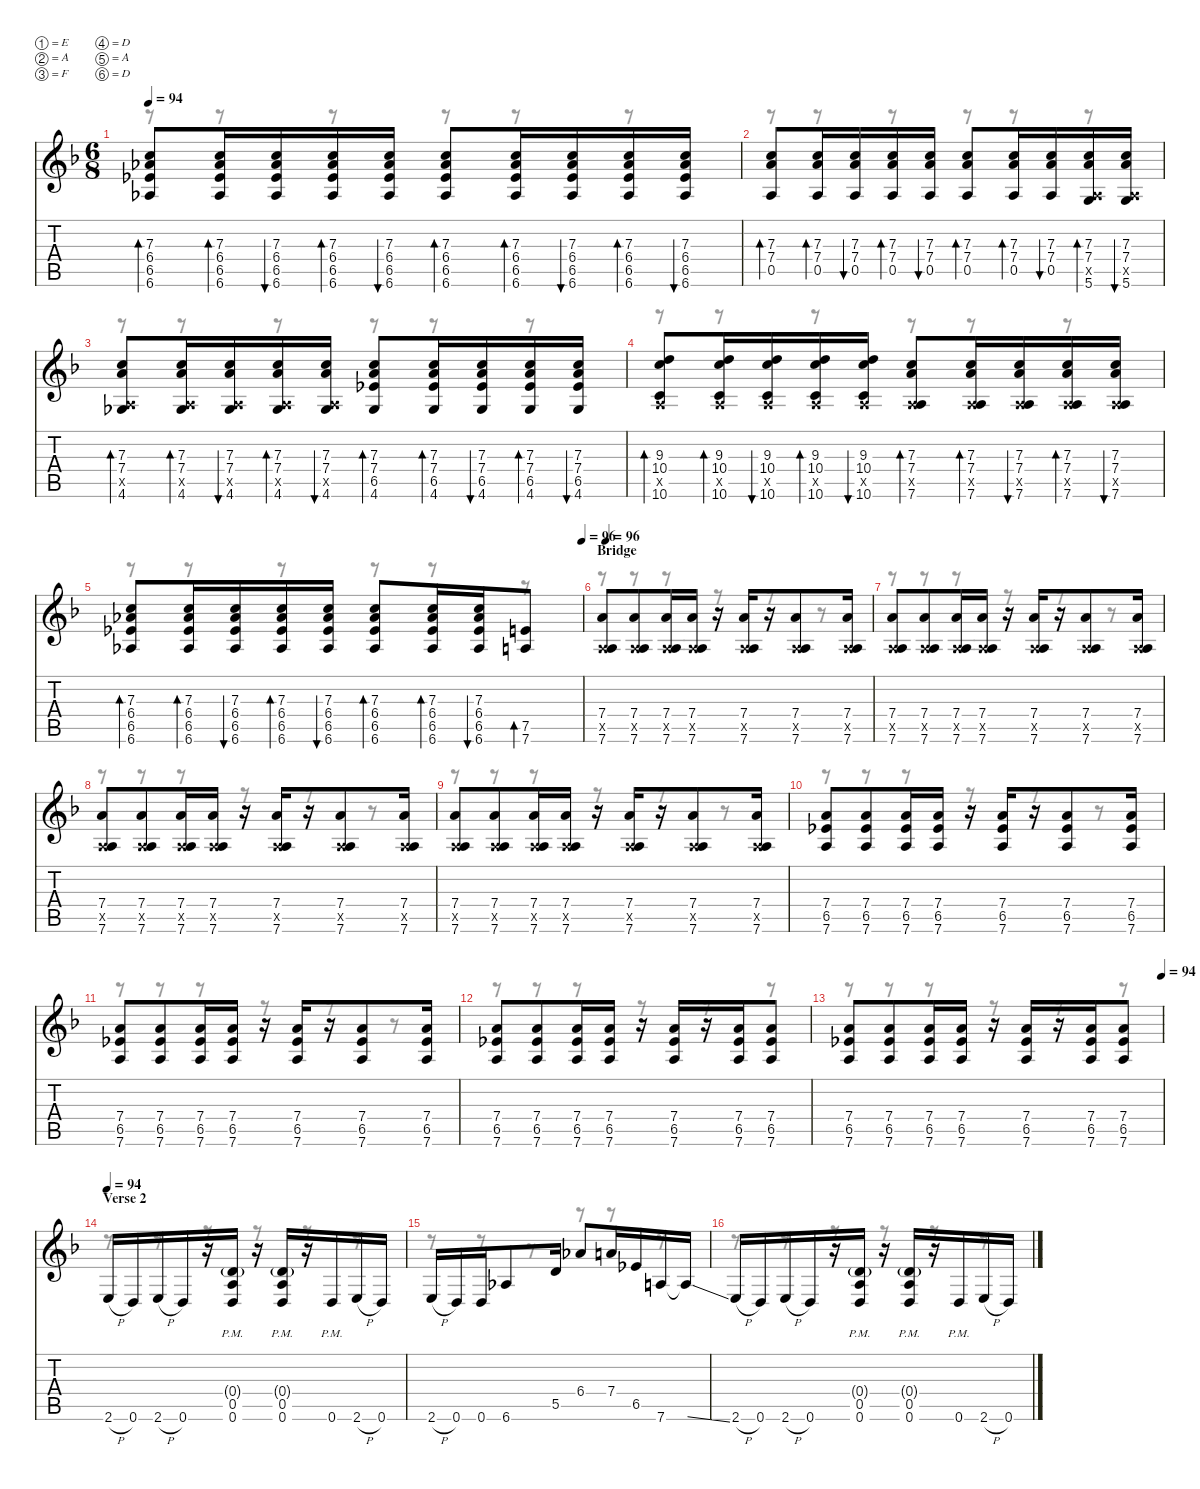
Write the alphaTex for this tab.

\defaultSystemsLayout 4
\hideDynamics
\bracketExtendMode nobrackets
\singleTrackTrackNamePolicy hidden
\multiTrackTrackNamePolicy hidden
\otherSystemsTrackNameOrientation horizontal
\track ("P. Lindgren" "dist.guit.") {instrument distortionguitar}
\staff {score tabs}
\tuning (E4 A3 F3 D3 A2 D2)
\voice
\ts (6 8)
\tempo 94
\clef g2
\ks dminor
(7.3{acc forcenatural} 6.4{acc b} 6.5{acc b} 6.6{acc b}).8{bd 30 dy f beam Up} (7.3{acc forcenatural} 6.4{acc b} 6.5{acc b} 6.6{acc b}).16{bd 30 beam Up} (7.3{acc forcenatural} 6.4{acc b} 6.5{acc b} 6.6{acc b}).16{bu 60 beam Up} (7.3{acc forcenatural} 6.4{acc b} 6.5{acc b} 6.6{acc b}).16{bd 30 beam Up} (7.3{acc forcenatural} 6.4{acc b} 6.5{acc b} 6.6{acc b}).16{bu 60 beam Up} (7.3{acc forcenatural} 6.4{acc b} 6.5{acc b} 6.6{acc b}).8{bd 30 beam Up} (7.3{acc forcenatural} 6.4{acc b} 6.5{acc b} 6.6{acc b}).16{bd 30 beam Up} (7.3{acc forcenatural} 6.4{acc b} 6.5{acc b} 6.6{acc b}).16{bu 60 beam Up} (7.3{acc forcenatural} 6.4{acc b} 6.5{acc b} 6.6{acc b}).16{bd 30 beam Up} (7.3{acc forcenatural} 6.4{acc b} 6.5{acc b} 6.6{acc b}).16{bu 60 beam Up} |
(7.3{acc forcenatural} 7.4{acc forcenatural} 0.5{acc forcenatural}).8{bd 30 beam Up} (7.3{acc forcenatural} 7.4{acc forcenatural} 0.5{acc forcenatural}).16{bd 30 beam Up} (7.3{acc forcenatural} 7.4{acc forcenatural} 0.5{acc forcenatural}).16{bu 30 beam Up} (7.3{acc forcenatural} 7.4{acc forcenatural} 0.5{acc forcenatural}).16{bd 30 beam Up} (7.3{acc forcenatural} 7.4{acc forcenatural} 0.5{acc forcenatural}).16{bu 30 beam Up} (7.3{acc forcenatural} 7.4{acc forcenatural} 0.5{acc forcenatural}).8{bd 30 beam Up} (7.3{acc forcenatural} 7.4{acc forcenatural} 0.5{acc forcenatural}).16{bd 30 beam Up} (7.3{acc forcenatural} 7.4{acc forcenatural} 0.5{acc forcenatural}).16{bu 30 beam Up} (7.3{acc forcenatural} 7.4{acc forcenatural} 0.5{x acc forcenatural} 5.6{acc forcenatural}).16{bd 30 beam Up} (7.3{acc forcenatural} 7.4{acc forcenatural} 0.5{x acc forcenatural} 5.6{acc forcenatural}).16{bu 30 beam Up} |
(7.3{acc forcenatural} 7.4{acc forcenatural} 0.5{x acc forcenatural} 4.6{acc b}).8{bd 30 beam Up} (7.3{acc forcenatural} 7.4{acc forcenatural} 0.5{x acc forcenatural} 4.6{acc b}).16{bd 30 beam Up} (7.3{acc forcenatural} 7.4{acc forcenatural} 0.5{x acc forcenatural} 4.6{acc b}).16{bu 30 beam Up} (7.3{acc forcenatural} 7.4{acc forcenatural} 0.5{x acc forcenatural} 4.6{acc b}).16{bd 30 beam Up} (7.3{acc forcenatural} 7.4{acc forcenatural} 0.5{x acc forcenatural} 4.6{acc b}).16{bu 30 beam Up} (7.3{acc forcenatural} 7.4{acc forcenatural} 6.5{acc b} 4.6{acc b}).8{bd 30 beam Up} (7.3{acc forcenatural} 7.4{acc forcenatural} 6.5{acc b} 4.6{acc b}).16{bd 30 beam Up} (7.3{acc forcenatural} 7.4{acc forcenatural} 6.5{acc b} 4.6{acc b}).16{bu 30 beam Up} (7.3{acc forcenatural} 7.4{acc forcenatural} 6.5{acc b} 4.6{acc b}).16{bd 30 beam Up} (7.3{acc forcenatural} 7.4{acc forcenatural} 6.5{acc b} 4.6{acc b}).16{bu 30 beam Up} |
(9.3{acc forcenatural} 10.4{acc forcenatural} 0.5{x acc forcenatural} 10.6{acc forcenatural}).8{bd 30 beam Up} (9.3{acc forcenatural} 10.4{acc forcenatural} 0.5{x acc forcenatural} 10.6{acc forcenatural}).16{bd 30 beam Up} (9.3{acc forcenatural} 10.4{acc forcenatural} 0.5{x acc forcenatural} 10.6{acc forcenatural}).16{bu 30 beam Up} (9.3{acc forcenatural} 10.4{acc forcenatural} 0.5{x acc forcenatural} 10.6{acc forcenatural}).16{bd 30 beam Up} (9.3{acc forcenatural} 10.4{acc forcenatural} 0.5{x acc forcenatural} 10.6{acc forcenatural}).16{bu 30 beam Up} (7.3{acc forcenatural} 7.4{acc forcenatural} 0.5{x acc forcenatural} 7.6{acc forcenatural}).8{bd 30 beam Up} (7.3{acc forcenatural} 7.4{acc forcenatural} 0.5{x acc forcenatural} 7.6{acc forcenatural}).16{bd 30 beam Up} (7.3{acc forcenatural} 7.4{acc forcenatural} 0.5{x acc forcenatural} 7.6{acc forcenatural}).16{bu 30 beam Up} (7.3{acc forcenatural} 7.4{acc forcenatural} 0.5{x acc forcenatural} 7.6{acc forcenatural}).16{bd 30 beam Up} (7.3{acc forcenatural} 7.4{acc forcenatural} 0.5{x acc forcenatural} 7.6{acc forcenatural}).16{bu 30 beam Up} |
\tempo (96 1)
(7.3{acc forcenatural} 6.4{acc b} 6.5{acc b} 6.6{acc b}).8{bd 30 beam Up} (7.3{acc forcenatural} 6.4{acc b} 6.5{acc b} 6.6{acc b}).16{bd 30 beam Up} (7.3{acc forcenatural} 6.4{acc b} 6.5{acc b} 6.6{acc b}).16{bu 60 beam Up} (7.3{acc forcenatural} 6.4{acc b} 6.5{acc b} 6.6{acc b}).16{bd 30 beam Up} (7.3{acc forcenatural} 6.4{acc b} 6.5{acc b} 6.6{acc b}).16{bu 60 beam Up} (7.3{acc forcenatural} 6.4{acc b} 6.5{acc b} 6.6{acc b}).8{bd 30 beam Up} (7.3{acc forcenatural} 6.4{acc b} 6.5{acc b} 6.6{acc b}).16{bd 30 beam Up} (7.3{acc forcenatural} 6.4{acc b} 6.5{acc b} 6.6{acc b}).16{bu 60 beam Up} (7.5{acc forcenatural} 7.6{acc forcenatural}).8{bd 30 beam Up} |
\section ("" "Bridge")
\tempo 96
(7.4{acc forcenatural} 0.5{x acc forcenatural} 7.6{acc forcenatural}).8{beam Up} (7.4{acc forcenatural} 0.5{x acc forcenatural} 7.6{acc forcenatural}).8{beam Up} (7.4{acc forcenatural} 0.5{x acc forcenatural} 7.6{acc forcenatural}).16{beam Up} (7.4{acc forcenatural} 0.5{x acc forcenatural} 7.6{acc forcenatural}).16{beam Up} r.16{beam Up} (7.4{acc forcenatural} 0.5{x acc forcenatural} 7.6{acc forcenatural}).16{beam Up} r.16{beam Up} (7.4{acc forcenatural} 0.5{x acc forcenatural} 7.6{acc forcenatural}).8{beam Up} (7.4{acc forcenatural} 0.5{x acc forcenatural} 7.6{acc forcenatural}).16{beam Up} |
(7.4{acc forcenatural} 0.5{x acc forcenatural} 7.6{acc forcenatural}).8{beam Up} (7.4{acc forcenatural} 0.5{x acc forcenatural} 7.6{acc forcenatural}).8{beam Up} (7.4{acc forcenatural} 0.5{x acc forcenatural} 7.6{acc forcenatural}).16{beam Up} (7.4{acc forcenatural} 0.5{x acc forcenatural} 7.6{acc forcenatural}).16{beam Up} r.16{beam Up} (7.4{acc forcenatural} 0.5{x acc forcenatural} 7.6{acc forcenatural}).16{beam Up} r.16{beam Up} (7.4{acc forcenatural} 0.5{x acc forcenatural} 7.6{acc forcenatural}).8{beam Up} (7.4{acc forcenatural} 0.5{x acc forcenatural} 7.6{acc forcenatural}).16{beam Up} |
(7.4{acc forcenatural} 0.5{x acc forcenatural} 7.6{acc forcenatural}).8{beam Up} (7.4{acc forcenatural} 0.5{x acc forcenatural} 7.6{acc forcenatural}).8{beam Up} (7.4{acc forcenatural} 0.5{x acc forcenatural} 7.6{acc forcenatural}).16{beam Up} (7.4{acc forcenatural} 0.5{x acc forcenatural} 7.6{acc forcenatural}).16{beam Up} r.16{beam Up} (7.4{acc forcenatural} 0.5{x acc forcenatural} 7.6{acc forcenatural}).16{beam Up} r.16{beam Up} (7.4{acc forcenatural} 0.5{x acc forcenatural} 7.6{acc forcenatural}).8{beam Up} (7.4{acc forcenatural} 0.5{x acc forcenatural} 7.6{acc forcenatural}).16{beam Up} |
(7.4{acc forcenatural} 0.5{x acc forcenatural} 7.6{acc forcenatural}).8{beam Up} (7.4{acc forcenatural} 0.5{x acc forcenatural} 7.6{acc forcenatural}).8{beam Up} (7.4{acc forcenatural} 0.5{x acc forcenatural} 7.6{acc forcenatural}).16{beam Up} (7.4{acc forcenatural} 0.5{x acc forcenatural} 7.6{acc forcenatural}).16{beam Up} r.16{beam Up} (7.4{acc forcenatural} 0.5{x acc forcenatural} 7.6{acc forcenatural}).16{beam Up} r.16{beam Up} (7.4{acc forcenatural} 0.5{x acc forcenatural} 7.6{acc forcenatural}).8{beam Up} (7.4{acc forcenatural} 0.5{x acc forcenatural} 7.6{acc forcenatural}).16{beam Up} |
(7.4{acc forcenatural} 6.5{acc b} 7.6{acc forcenatural}).8{beam Up} (7.4{acc forcenatural} 6.5{acc b} 7.6{acc forcenatural}).8{beam Up} (7.4{acc forcenatural} 6.5{acc b} 7.6{acc forcenatural}).16{beam Up} (7.4{acc forcenatural} 6.5{acc b} 7.6{acc forcenatural}).16{beam Up} r.16{beam Up} (7.4{acc forcenatural} 6.5{acc b} 7.6{acc forcenatural}).16{beam Up} r.16{beam Up} (7.4{acc forcenatural} 6.5{acc b} 7.6{acc forcenatural}).8{beam Up} (7.4{acc forcenatural} 6.5{acc b} 7.6{acc forcenatural}).16{beam Up} |
(7.4{acc forcenatural} 6.5{acc b} 7.6{acc forcenatural}).8{beam Up} (7.4{acc forcenatural} 6.5{acc b} 7.6{acc forcenatural}).8{beam Up} (7.4{acc forcenatural} 6.5{acc b} 7.6{acc forcenatural}).16{beam Up} (7.4{acc forcenatural} 6.5{acc b} 7.6{acc forcenatural}).16{beam Up} r.16{beam Up} (7.4{acc forcenatural} 6.5{acc b} 7.6{acc forcenatural}).16{beam Up} r.16{beam Up} (7.4{acc forcenatural} 6.5{acc b} 7.6{acc forcenatural}).8{beam Up} (7.4{acc forcenatural} 6.5{acc b} 7.6{acc forcenatural}).16{beam Up} |
(7.4{acc forcenatural} 6.5{acc b} 7.6{acc forcenatural}).8{beam Up} (7.4{acc forcenatural} 6.5{acc b} 7.6{acc forcenatural}).8{beam Up} (7.4{acc forcenatural} 6.5{acc b} 7.6{acc forcenatural}).16{beam Up} (7.4{acc forcenatural} 6.5{acc b} 7.6{acc forcenatural}).16{beam Up} r.16{beam Up} (7.4{acc forcenatural} 6.5{acc b} 7.6{acc forcenatural}).16{beam Up} r.16{beam Up} (7.4{acc forcenatural} 6.5{acc b} 7.6{acc forcenatural}).16{beam Up} (7.4{acc forcenatural} 6.5{acc b} 7.6{acc forcenatural}).8{beam Up} |
\tempo (94 1)
(7.4{acc forcenatural} 6.5{acc b} 7.6{acc forcenatural}).8{beam Up} (7.4{acc forcenatural} 6.5{acc b} 7.6{acc forcenatural}).8{beam Up} (7.4{acc forcenatural} 6.5{acc b} 7.6{acc forcenatural}).16{beam Up} (7.4{acc forcenatural} 6.5{acc b} 7.6{acc forcenatural}).16{beam Up} r.16{beam Up} (7.4{acc forcenatural} 6.5{acc b} 7.6{acc forcenatural}).16{beam Up} r.16{beam Up} (7.4{acc forcenatural} 6.5{acc b} 7.6{acc forcenatural}).16{beam Up} (7.4{acc forcenatural} 6.5{acc b} 7.6{acc forcenatural}).8{beam Up} |
\section ("" "Verse 2")
\tempo 94
2.6{h acc forcenatural}.16{dy ff beam Up} 0.6{acc forcenatural}.16{dy fff beam Up} 2.6{h acc forcenatural}.16{dy ff beam Up} 0.6{acc forcenatural}.16{dy fff beam Up} r.16{beam Up} (0.4{g acc forcenatural} 0.5{acc forcenatural} 0.6{pm acc forcenatural}).16{dy f beam Up} r.16{beam Up} (0.4{g acc forcenatural} 0.5{acc forcenatural} 0.6{pm acc forcenatural}).16{beam Up} r.16{beam Up} 0.6{pm acc forcenatural}.16{dy fff beam Up} 2.6{h acc forcenatural}.16{dy ff beam Up} 0.6{acc forcenatural}.16{dy fff beam Up} |
2.6{h acc forcenatural}.16{dy ff beam Up} 0.6{acc forcenatural}.16{dy fff beam Up} 0.6{acc forcenatural}.16{dy ff beam Up} 6.6{acc b}.8{dy f beam Up} 5.5{acc forcenatural}.16{beam Up} 6.4{acc b}.8{beam Up} 7.4{acc forcenatural}.16{beam Up} 6.5{acc b}.16{beam Up} 7.6{acc forcenatural}.16{beam Up} 7.6{ss t acc forcenatural}.16{beam Up} |
2.6{h acc forcenatural}.16{dy ff beam Up} 0.6{acc forcenatural}.16{dy fff beam Up} 2.6{h acc forcenatural}.16{dy ff beam Up} 0.6{acc forcenatural}.16{dy fff beam Up} r.16{beam Up} (0.4{g acc forcenatural} 0.5{acc forcenatural} 0.6{pm acc forcenatural}).16{dy f beam Up} r.16{beam Up} (0.4{g acc forcenatural} 0.5{acc forcenatural} 0.6{pm acc forcenatural}).16{beam Up} r.16{beam Up} 0.6{pm acc forcenatural}.16{dy fff beam Up} 2.6{h acc forcenatural}.16{dy ff beam Up} 0.6{acc forcenatural}.16{dy fff beam Up}
\voice
\clef g2
\ottava regular
\simile none
\ks dminor
r.8{dy mf beam Down} r.8{beam Down} r.8{beam Down} r.8{beam Down} r.8{beam Down} r.8{beam Down} |
r.8{beam Down} r.8{beam Down} r.8{beam Down} r.8{beam Down} r.8{beam Down} r.8{beam Down} |
r.8{beam Down} r.8{beam Down} r.8{beam Down} r.8{beam Down} r.8{beam Down} r.8{beam Down} |
r.8{beam Down} r.8{beam Down} r.8{beam Down} r.8{beam Down} r.8{beam Down} r.8{beam Down} |
r.8{beam Down} r.8{beam Down} r.8{beam Down} r.8{beam Down} r.8{beam Down} r.8{beam Down} |
r.8{beam Down} r.8{beam Down} r.8{beam Down} r.8{beam Down} r.8{beam Down} r.8{beam Down} |
r.8{beam Down} r.8{beam Down} r.8{beam Down} r.8{beam Down} r.8{beam Down} r.8{beam Down} |
r.8{beam Down} r.8{beam Down} r.8{beam Down} r.8{beam Down} r.8{beam Down} r.8{beam Down} |
r.8{beam Down} r.8{beam Down} r.8{beam Down} r.8{beam Down} r.8{beam Down} r.8{beam Down} |
r.8{beam Down} r.8{beam Down} r.8{beam Down} r.8{beam Down} r.8{beam Down} r.8{beam Down} |
r.8{beam Down} r.8{beam Down} r.8{beam Down} r.8{beam Down} r.8{beam Down} r.8{beam Down} |
r.8{beam Down} r.8{beam Down} r.8{beam Down} r.8{beam Down} r.8{beam Down} r.8{beam Down} |
r.8{beam Down} r.8{beam Down} r.8{beam Down} r.8{beam Down} r.8{beam Down} r.8{beam Down} |
r.8{beam Down} r.8{beam Down} r.8{beam Down} r.8{beam Down} r.8{beam Down} r.8{beam Down} |
r.8{beam Down} r.8{beam Down} r.8{beam Down} r.8{beam Down} r.8{beam Down} r.8{beam Down} |
r.8{beam Down} r.8{beam Down} r.8{beam Down} r.8{beam Down} r.8{beam Down} r.8{beam Down}
